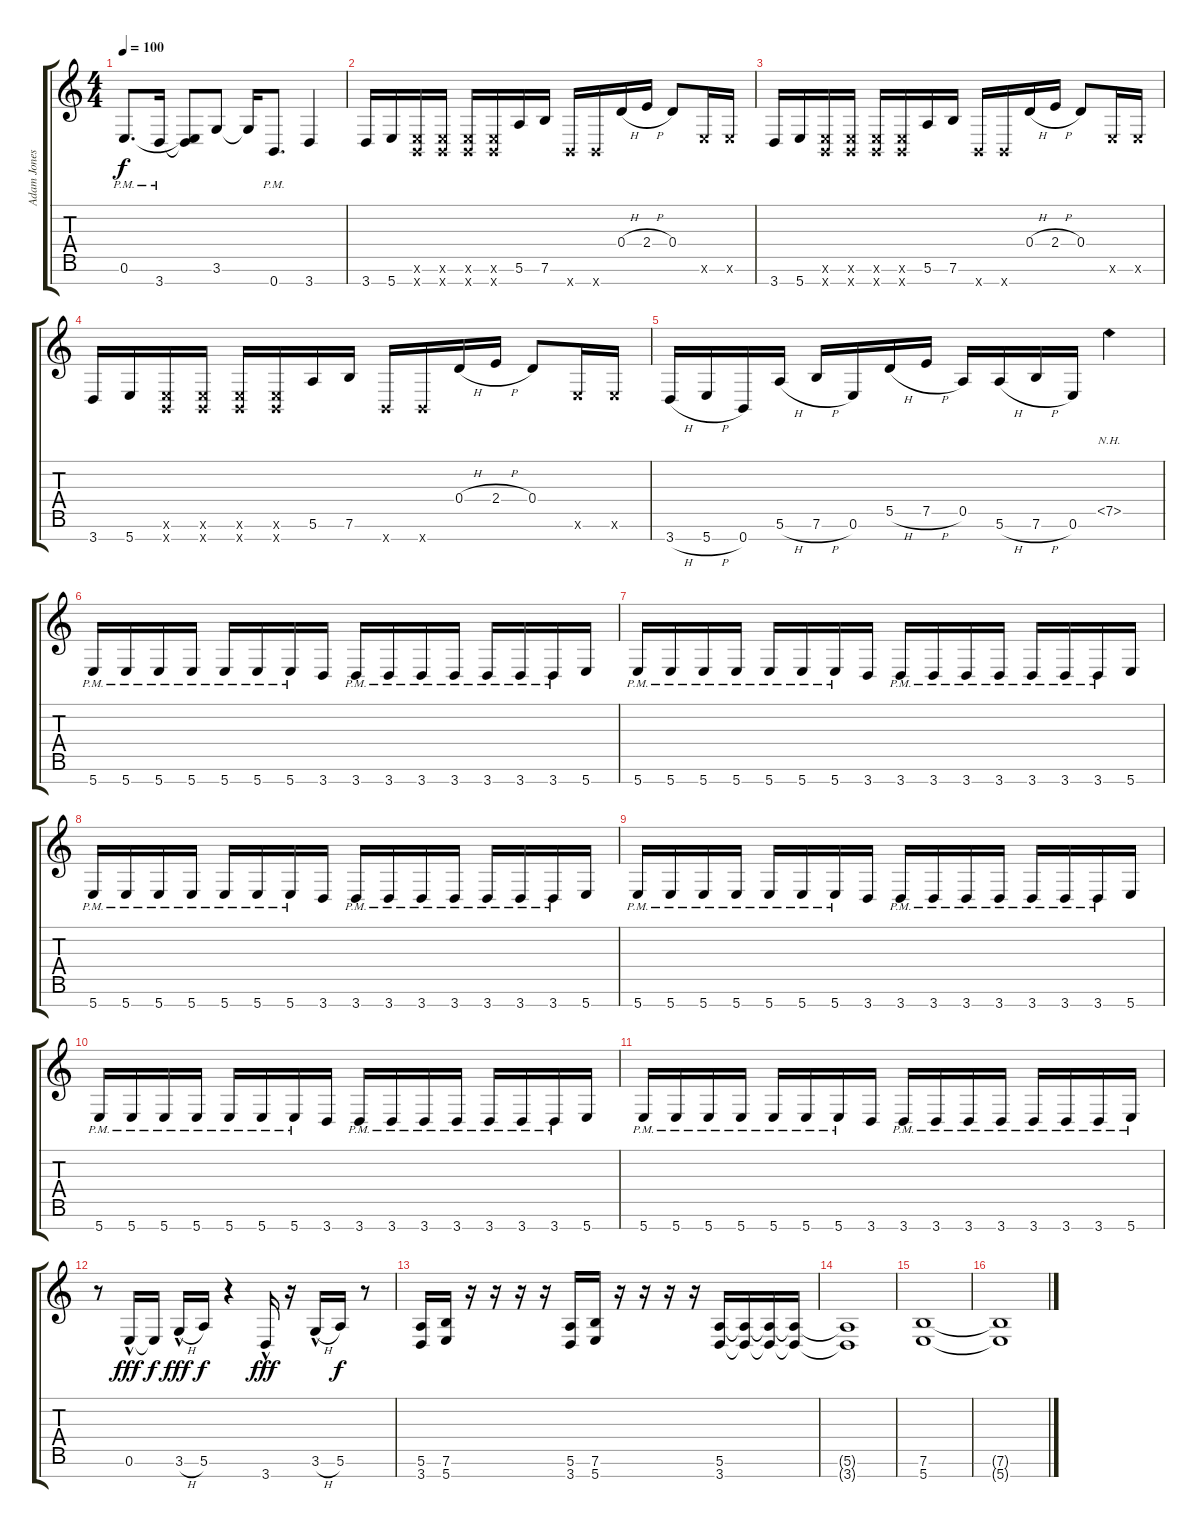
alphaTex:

\track ("Adam Jones (Right)" "Adam Jones") {instrument distortionguitar}
\staff {score tabs}
\tuning (E4 B3 G3 D3 A2 E2 B1) {hide}
\ts (4 4)
\tempo 100
\clef g2
\ks c
0.6{pm}.8{d dy f} 3.7{pm}.16 (0.6{t} 3.7{t}).8 3.6.8 3.6{t}.16 0.7{pm}.8{d} 3.7.4 |
3.7.16 5.7.16 (0.6{x} 0.7{x}).16 (0.6{x} 0.7{x}).16 (0.6{x} 0.7{x}).16 (0.6{x} 0.7{x}).16 5.6.16 7.6.16 0.7{x}.16 0.7{x}.16 0.4{h}.16 2.4{h}.16 0.4.8 0.6{x}.16 0.6{x}.16 |
3.7.16 5.7.16 (0.6{x} 0.7{x}).16 (0.6{x} 0.7{x}).16 (0.6{x} 0.7{x}).16 (0.6{x} 0.7{x}).16 5.6.16 7.6.16 0.7{x}.16 0.7{x}.16 0.4{h}.16 2.4{h}.16 0.4.8 0.6{x}.16 0.6{x}.16 |
3.7.16 5.7.16 (0.6{x} 0.7{x}).16 (0.6{x} 0.7{x}).16 (0.6{x} 0.7{x}).16 (0.6{x} 0.7{x}).16 5.6.16 7.6.16 0.7{x}.16 0.7{x}.16 0.4{h}.16 2.4{h}.16 0.4.8 0.6{x}.16 0.6{x}.16 |
3.7{h}.16 5.7{h}.16 0.7.16 5.6{h}.16 7.6{h}.16 0.6.16 5.5{h}.16 7.5{h}.16 0.5.16 5.6{h}.16 7.6{h}.16 0.6.16 7.5{nh}.4 |
5.7{pm}.16 5.7{pm}.16 5.7{pm}.16 5.7{pm}.16 5.7{pm}.16 5.7{pm}.16 5.7{pm}.16 3.7.16 3.7{pm}.16 3.7{pm}.16 3.7{pm}.16 3.7{pm}.16 3.7{pm}.16 3.7{pm}.16 3.7{pm}.16 5.7.16 |
5.7{pm}.16 5.7{pm}.16 5.7{pm}.16 5.7{pm}.16 5.7{pm}.16 5.7{pm}.16 5.7{pm}.16 3.7.16 3.7{pm}.16 3.7{pm}.16 3.7{pm}.16 3.7{pm}.16 3.7{pm}.16 3.7{pm}.16 3.7{pm}.16 5.7.16 |
5.7{pm}.16 5.7{pm}.16 5.7{pm}.16 5.7{pm}.16 5.7{pm}.16 5.7{pm}.16 5.7{pm}.16 3.7.16 3.7{pm}.16 3.7{pm}.16 3.7{pm}.16 3.7{pm}.16 3.7{pm}.16 3.7{pm}.16 3.7{pm}.16 5.7.16 |
5.7{pm}.16 5.7{pm}.16 5.7{pm}.16 5.7{pm}.16 5.7{pm}.16 5.7{pm}.16 5.7{pm}.16 3.7.16 3.7{pm}.16 3.7{pm}.16 3.7{pm}.16 3.7{pm}.16 3.7{pm}.16 3.7{pm}.16 3.7{pm}.16 5.7.16 |
5.7{pm}.16 5.7{pm}.16 5.7{pm}.16 5.7{pm}.16 5.7{pm}.16 5.7{pm}.16 5.7{pm}.16 3.7.16 3.7{pm}.16 3.7{pm}.16 3.7{pm}.16 3.7{pm}.16 3.7{pm}.16 3.7{pm}.16 3.7{pm}.16 5.7.16 |
5.7{pm}.16 5.7{pm}.16 5.7{pm}.16 5.7{pm}.16 5.7{pm}.16 5.7{pm}.16 5.7{pm}.16 3.7.16 3.7{pm}.16 3.7{pm}.16 3.7{pm}.16 3.7{pm}.16 3.7{pm}.16 3.7{pm}.16 3.7{pm}.16 5.7{pm}.16 |
r.8 0.6{hac}.16{dy fff} 0.6{t}.16{dy f} 3.6{h hac}.16{dy fff} 5.6.16{dy f} r.4 3.7{hac}.16{dy fff} r.16 3.6{h hac}.16 5.6.16{dy f} r.8 |
(5.6 3.7).16 (7.6 5.7).16 r.16 r.16 r.16 r.16 (5.6 3.7).16 (7.6 5.7).16 r.16 r.16 r.16 r.16 (5.6 3.7).16 (5.6{t} 3.7{t}).16 (5.6{t} 3.7{t}).16 (5.6{t} 3.7{t}).16 |
(5.6{t} 3.7{t}).1 |
(7.6 5.7).1 |
(7.6{t} 5.7{t}).1
